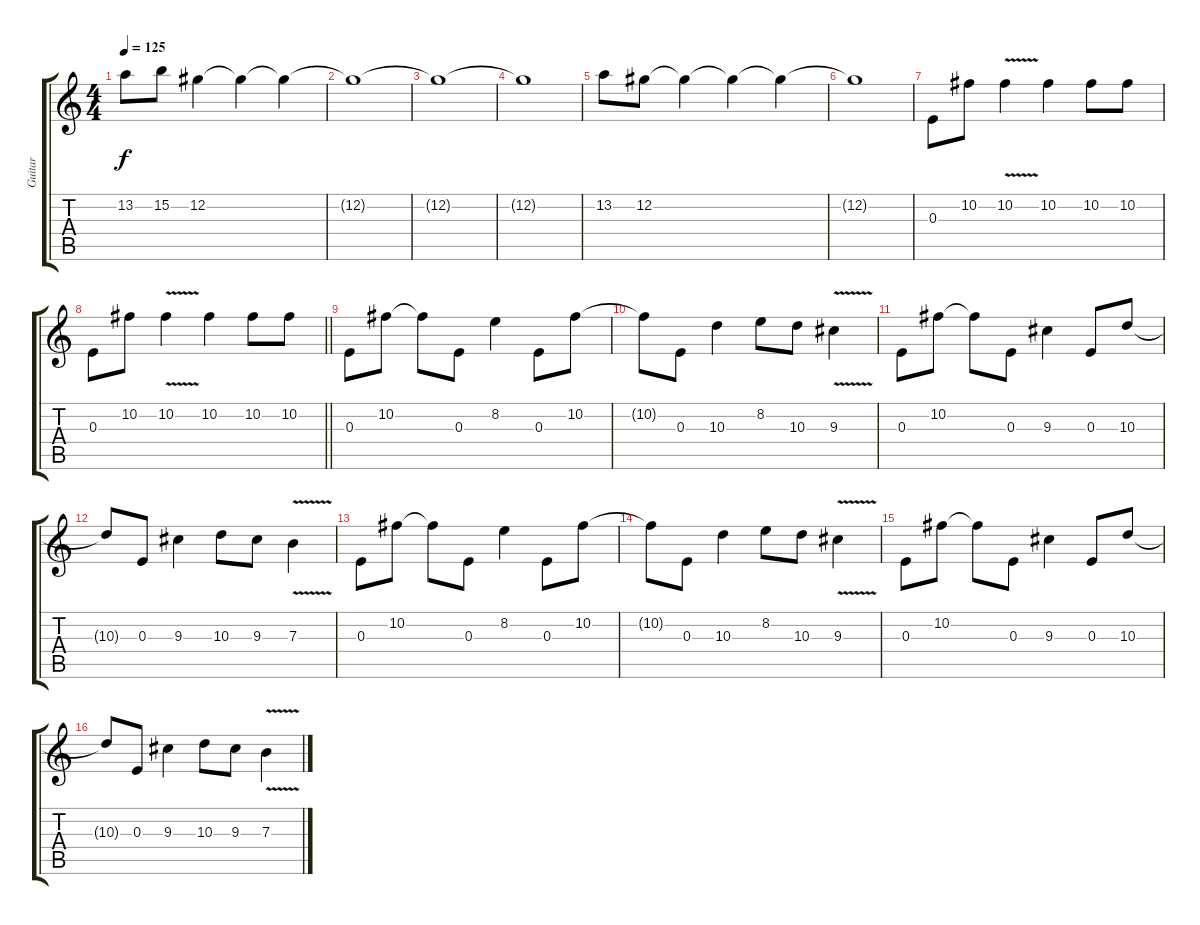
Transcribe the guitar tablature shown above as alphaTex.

\track ("Guitar" "Guitar") {instrument overdrivenguitar}
\staff {score tabs}
\tuning (Db4 Ab3 E3 B2 Gb2 B1) {hide}
\ts (4 4)
\tempo 125
\clef g2
\ks c
13.2.8{dy f} 15.2.8 12.2.4 12.2{t}.4 12.2{t}.4 |
12.2{t}.1 |
12.2{t}.1 |
12.2{t}.1 |
13.2.8 12.2.8 12.2{t}.4 12.2{t}.4 12.2{t}.4 |
12.2{t}.1 |
0.3.8 10.2.8 10.2{v}.4 10.2.4 10.2.8 10.2.8 |
\barLineRight lightlight
0.3.8 10.2.8 10.2{v}.4 10.2.4 10.2.8 10.2.8 |
\section ("" "")
0.3.8 10.2.8 10.2{t}.8 0.3.8 8.2.4 0.3.8 10.2.8 |
10.2{t}.8 0.3.8 10.3.4 8.2.8 10.3.8 9.3{v}.4 |
0.3.8 10.2.8 10.2{t}.8 0.3.8 9.3.4 0.3.8 10.3.8 |
10.3{t}.8 0.3.8 9.3.4 10.3.8 9.3.8 7.3{v}.4 |
0.3.8 10.2.8 10.2{t}.8 0.3.8 8.2.4 0.3.8 10.2.8 |
10.2{t}.8 0.3.8 10.3.4 8.2.8 10.3.8 9.3{v}.4 |
0.3.8 10.2.8 10.2{t}.8 0.3.8 9.3.4 0.3.8 10.3.8 |
10.3{t}.8 0.3.8 9.3.4 10.3.8 9.3.8 7.3{v}.4
